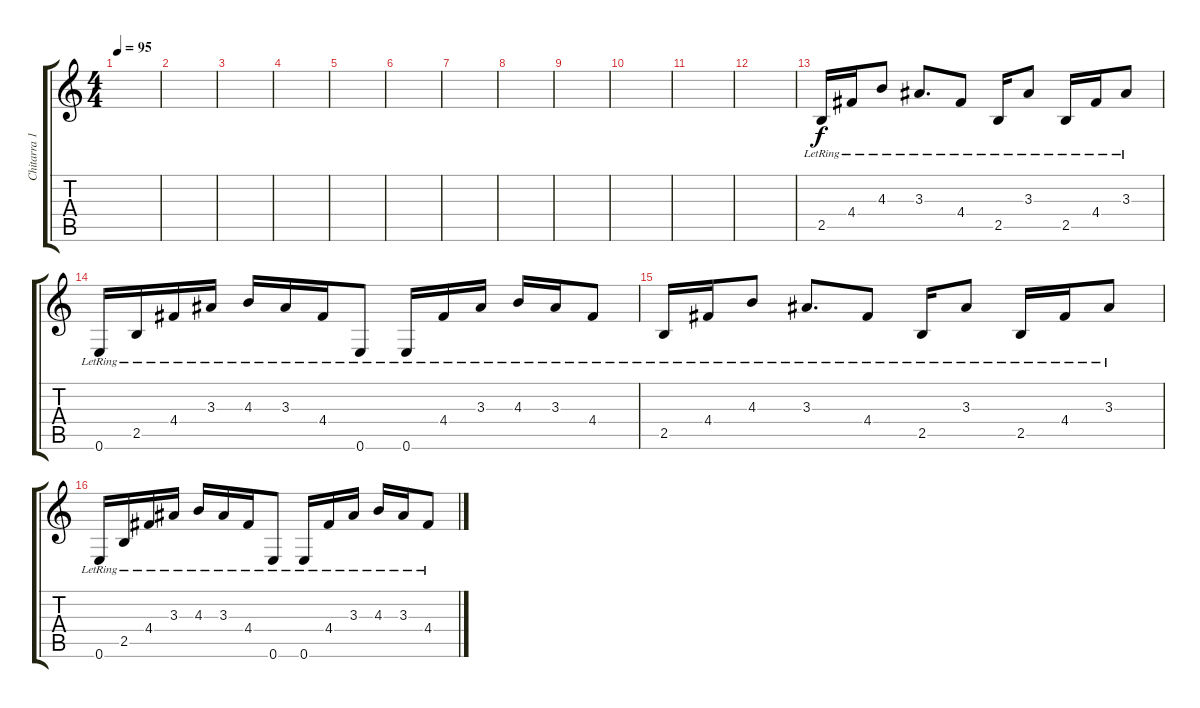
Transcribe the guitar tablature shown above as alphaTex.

\track ("Chitarra 1" "Chitarra 1") {instrument electricguitarclean}
\staff {score tabs}
\tuning (E4 B3 G3 D3 A2 E2) {hide}
\ts (4 4)
\tempo 95
\clef g2
\ks c
|
|
|
|
|
|
|
|
|
|
|
|
2.5{lr}.16 4.4{lr}.16 4.3{lr}.8 3.3{lr}.8{d} 4.4{lr}.8 2.5{lr}.16 3.3{lr}.8 2.5{lr}.16 4.4{lr}.16 3.3{lr}.8 |
0.6{lr}.16 2.5{lr}.16 4.4{lr}.16 3.3{lr}.16 4.3{lr}.16 3.3{lr}.16 4.4{lr}.16 0.6{lr}.8 0.6{lr}.16 4.4{lr}.16 3.3{lr}.16 4.3{lr}.16 3.3{lr}.16 4.4{lr}.8 |
2.5{lr}.16 4.4{lr}.16 4.3{lr}.8 3.3{lr}.8{d} 4.4{lr}.8 2.5{lr}.16 3.3{lr}.8 2.5{lr}.16 4.4{lr}.16 3.3{lr}.8 |
0.6{lr}.16 2.5{lr}.16 4.4{lr}.16 3.3{lr}.16 4.3{lr}.16 3.3{lr}.16 4.4{lr}.16 0.6{lr}.8 0.6{lr}.16 4.4{lr}.16 3.3{lr}.16 4.3{lr}.16 3.3{lr}.16 4.4{lr}.8
